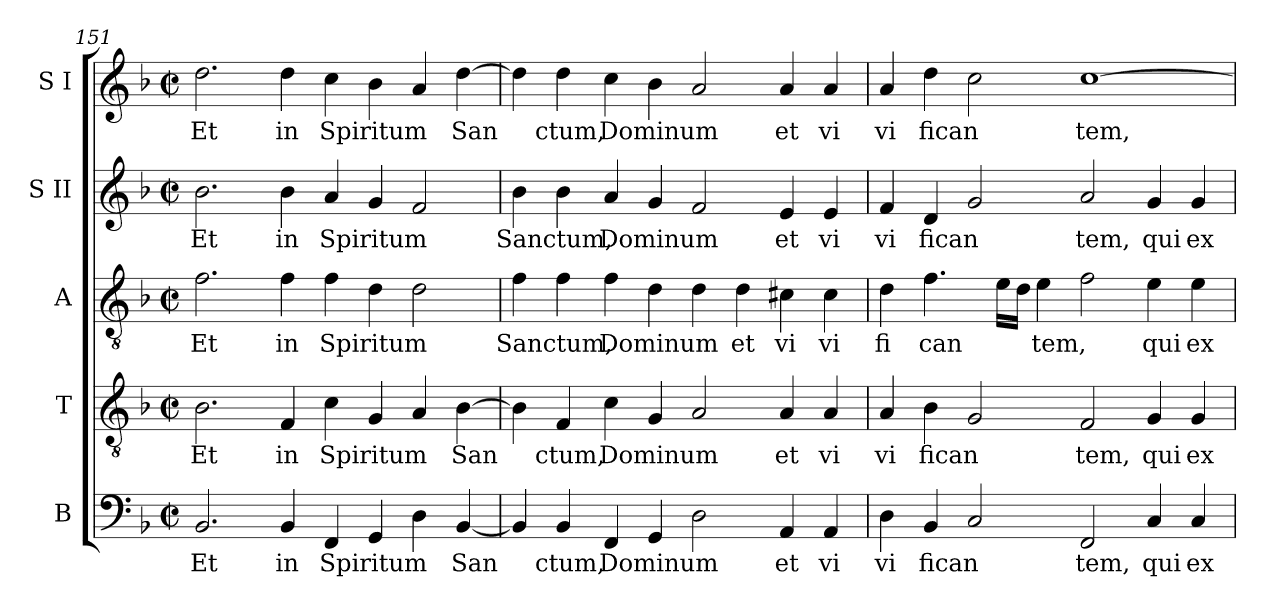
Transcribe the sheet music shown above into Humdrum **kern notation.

**kern	**text	**kern	**text	**kern	**text	**kern	**text	**kern	**text
*part5	*part5	*part4	*part4	*part3	*part3	*part2	*part2	*part1	*part1
*staff5	*staff5	*staff4	*staff4	*staff3	*staff3	*staff2	*staff2	*staff1	*staff1
*I"B	*	*I"T	*	*I"A	*	*I"S II	*	*I"S I	*
*I'B	*	*I'T	*	*I'A	*	*I'S II	*	*I'S I	*
!!LO:LB:g=z
*clefF4	*	*clefGv2	*	*clefGv2	*	*clefG2	*	*clefG2	*
*k[b-]	*	*k[b-]	*	*k[b-]	*	*k[b-]	*	*k[b-]	*
*F:	*	*F:	*	*F:	*	*F:	*	*F:	*
*M2/2	*	*M2/2	*	*M2/2	*	*M2/2	*	*M2/2	*
*met(c|)	*	*met(c|)	*	*met(c|)	*	*met(c|)	*	*met(c|)	*
=151	=151	=151	=151	=151	=151	=151	=151	=151	=151
!	!LO:LY:b:cj	!	!LO:LY:b:cj	!	!LO:LY:b:cj	!	!LO:LY:b:cj	!	!LO:LY:b:cj
2.BB-/	Et	2.B-\	Et	2.f\	Et	2.b-\	Et	2.dd\	Et
!	!LO:LY:b:cj	!	!LO:LY:b:cj	!	!LO:LY:b:cj	!	!LO:LY:b:cj	!	!LO:LY:b:cj
4BB-/	in	4F/	in	4f\	in	4b-\	in	4dd\	in
!	!LO:LY:b:cj	!	!LO:LY:b:cj	!	!LO:LY:b:cj	!	!LO:LY:b:cj	!	!LO:LY:b:cj
4FF/	Spiritum	4c\	Spiritum	4f\	Spiritum	4a/	Spiritum	4cc\	Spiritum
!	!LO:LY:b:cj	!	!LO:LY:b:cj	!	!LO:LY:b:cj	!	!LO:LY:b:cj	!	!LO:LY:b:cj
4GG/	.	4G/	.	4d\	.	4g/	.	4b-\	.
!	!LO:LY:b:cj	!	!LO:LY:b:cj	!	!LO:LY:b:cj	!	!LO:LY:b:cj	!	!LO:LY:b:cj
4D\	.	4A/	.	2d\	.	2f/	.	4a/	.
!	!LO:LY:b:cj	!	!LO:LY:b:cj	!	!	!	!	!	!LO:LY:b:cj
[<4BB-/	San	[>4B-\	San	.	.	.	.	[>4dd\	San
=152	=152	=152	=152	=152	=152	=152	=152	=152	=152
!	!LO:LY:b:cj	!	!LO:LY:b:cj	!	!LO:LY:b:cj	!	!LO:LY:b:cj	!	!LO:LY:b:cj
4BB-/]	.	4B-\]	.	4f\	Sanctum,	4b-\	Sanctum,	4dd\]	.
!	!LO:LY:b:cj	!	!LO:LY:b:cj	!	!LO:LY:b:cj	!	!LO:LY:b:cj	!	!LO:LY:b:cj
4BB-/	ctum,	4F/	ctum,	4f\	.	4b-\	.	4dd\	ctum,
!	!LO:LY:b:cj	!	!LO:LY:b:cj	!	!LO:LY:b:cj	!	!LO:LY:b:cj	!	!LO:LY:b:cj
4FF/	Dominum	4c\	Dominum	4f\	Dominum	4a/	Dominum	4cc\	Dominum
!	!LO:LY:b:cj	!	!LO:LY:b:cj	!	!LO:LY:b:cj	!	!LO:LY:b:cj	!	!LO:LY:b:cj
4GG/	.	4G/	.	4d\	.	4g/	.	4b-\	.
!	!LO:LY:b:cj	!	!LO:LY:b:cj	!	!LO:LY:b:cj	!	!LO:LY:b:cj	!	!LO:LY:b:cj
2D\	.	2A/	.	4d\	.	2f/	.	2a/	.
!	!	!	!	!	!LO:LY:b:cj	!	!	!	!
.	.	.	.	4d\	et	.	.	.	.
!	!LO:LY:b:cj	!	!LO:LY:b:cj	!	!LO:LY:b:cj	!	!LO:LY:b:cj	!	!LO:LY:b:cj
4AA/	et	4A/	et	4c#X\	vi	4e/	et	4a/	et
!	!LO:LY:b:cj	!	!LO:LY:b:cj	!	!LO:LY:b:cj	!	!LO:LY:b:cj	!	!LO:LY:b:cj
4AA/	vi	4A/	vi	4c#\	vi	4e/	vi	4a/	vi
=153	=153	=153	=153	=153	=153	=153	=153	=153	=153
!	!LO:LY:b:cj	!	!LO:LY:b:cj	!	!LO:LY:b:cj	!	!LO:LY:b:cj	!	!LO:LY:b:cj
4D\	vi	4A/	vi	4d\	fi	4f/	vi	4a/	vi
!	!LO:LY:b:cj	!	!LO:LY:b:cj	!	!LO:LY:b:cj	!	!LO:LY:b:cj	!	!LO:LY:b:cj
4BB-/	fican	4B-\	fican	4.f\	can	4d/	fican	4dd\	fican
!	!LO:LY:b:cj	!	!LO:LY:b:cj	!	!	!	!LO:LY:b:cj	!	!LO:LY:b:cj
2C/	.	2G/	.	.	.	2g/	.	2cc\	.
!	!	!	!	!	!LO:LY:b:cj	!	!	!	!
.	.	.	.	16e\L	.	.	.	.	.
!	!	!	!	!	!LO:LY:b:cj	!	!	!	!
.	.	.	.	16d\J	.	.	.	.	.
!	!	!	!	!	!LO:LY:b:cj	!	!	!	!
.	.	.	.	4e\	tem,	.	.	.	.
!	!LO:LY:b:cj	!	!LO:LY:b:cj	!	!LO:LY:b:cj	!	!LO:LY:b:cj	!	!LO:LY:b:cj
2FF/	tem,	2F/	tem,	2f\	.	2a/	tem,	[>1cc	tem,
!	!LO:LY:b:cj	!	!LO:LY:b:cj	!	!LO:LY:b:cj	!	!LO:LY:b:cj	!	!
4C/	qui	4G/	qui	4e\	qui	4g/	qui	.	.
!	!LO:LY:b:cj	!	!LO:LY:b:cj	!	!LO:LY:b:cj	!	!LO:LY:b:cj	!	!
4C/	ex	4G/	ex	4e\	ex	4g/	ex	.	.
=	=	=	=	=	=	=	=	=	=
*-	*-	*-	*-	*-	*-	*-	*-	*-	*-
